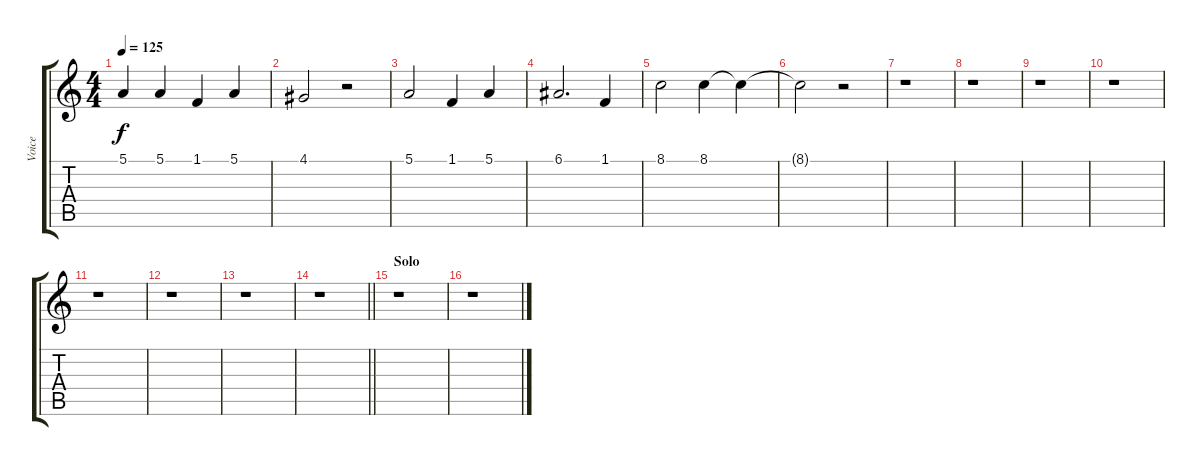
\track ("Voice" "Voice") {instrument lead6voice}
\staff {score tabs}
\tuning (E4 B3 G3 D3 A2 E2) {hide}
\ts (4 4)
\tempo 125
\clef g2
\ks c
5.1.4{dy f} 5.1.4 1.1.4 5.1.4 |
4.1.2 r.2 |
5.1.2 1.1.4 5.1.4 |
6.1.2{d} 1.1.4 |
8.1.2 8.1.4 8.1{t}.4 |
8.1{t}.2 r.2 |
r.1 |
r.1 |
r.1 |
r.1 |
r.1 |
r.1 |
r.1 |
\barLineRight lightlight
r.1 |
\section ("" "Solo")
r.1 |
r.1
